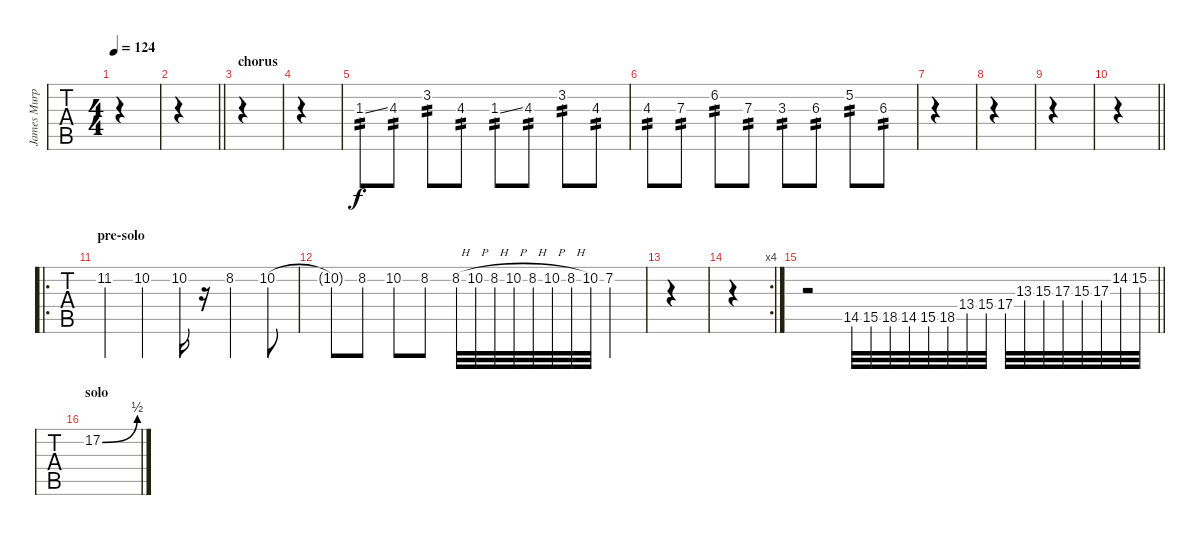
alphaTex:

\track ("James Murphy (solo)" "James Murp") {instrument distortionguitar}
\staff {tabs}
\tuning (Eb4 Bb3 Gb3 Db3 Ab2 Db2) {hide}
\ts (4 4)
\tempo 124
\clef g2
\ks c
|
\barLineRight lightlight
|
\section ("" "chorus")
|
|
1.3{ss}.8{tp 2} 4.3.8{tp 2} 3.2.8{tp 2} 4.3.8{tp 2} 1.3{ss}.8{tp 2} 4.3.8{tp 2} 3.2.8{tp 2} 4.3.8{tp 2} |
4.3.8{tp 2} 7.3.8{tp 2} 6.2.8{tp 2} 7.3.8{tp 2} 3.3.8{tp 2} 6.3.8{tp 2} 5.2.8{tp 2} 6.3.8{tp 2} |
|
|
|
\barLineRight lightlight
|
\ro
\section ("" "pre-solo")
11.2.4 10.2.4 10.2.16 r.16 8.2.4 10.2.8 |
10.2{t}.8 8.2.8 10.2.8 8.2.8 8.2{h}.32 10.2{h}.32 8.2{h}.32 10.2{h}.32 8.2{h}.32 10.2{h}.32 8.2{h}.32 10.2.32 7.2.4 |
|
\rc 4
|
\barLineRight lightlight
r.2 14.5.32 15.5.32 18.5.32 14.5.32 15.5.32 18.5.32 13.4.32 15.4.32 17.4.32 13.3.32 15.3.32 17.3.32 15.3.32 17.3.32 14.2.32 15.2.32 |
\section ("" "solo")
17.2{be (bend 0 0 60 2)}.1
